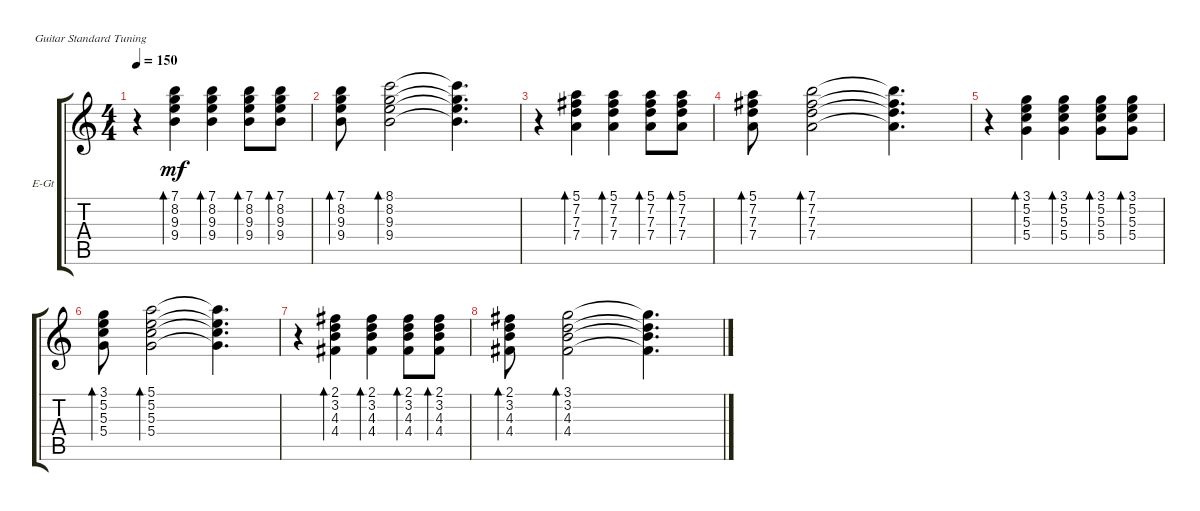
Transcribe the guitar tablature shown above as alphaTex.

\defaultSystemsLayout 4
\bracketExtendMode groupsimilarinstruments
\firstSystemTrackNameOrientation horizontal
\otherSystemsTrackNameOrientation horizontal
\track ("Г. Каспарян " "E-Gt") {instrument overdrivenguitar}
\staff {score tabs}
\tuning (E4 B3 G3 D3 A2 E2)
\ts (4 4)
\tempo 150
\clef g2
\ks c
r.4{dy mf} (7.1 8.2 9.3 9.4).4{bd 39} (7.1 8.2 9.3 9.4).4{bd 40} (7.1 8.2 9.3 9.4).8{bd 39} (7.1 8.2 9.3 9.4).8{bd 40} |
(7.1 8.2 9.3 9.4).8{bd 40} (8.1 8.2 9.3 9.4).2{bd 40} (8.1{t} 8.2{t} 9.3{t} 9.4{t}).4{d} |
r.4 (5.1 7.2 7.3 7.4).4{bd 39} (5.1 7.2 7.3 7.4).4{bd 40} (5.1 7.2 7.3 7.4).8{bd 39} (5.1 7.2 7.3 7.4).8{bd 40} |
(5.1 7.2 7.3 7.4).8{bd 40} (7.1 7.2 7.3 7.4).2{bd 40} (7.1{t} 7.2{t} 7.3{t} 7.4{t}).4{d} |
r.4 (3.1 5.2 5.3 5.4).4{bd 39} (3.1 5.2 5.3 5.4).4{bd 40} (3.1 5.2 5.3 5.4).8{bd 39} (3.1 5.2 5.3 5.4).8{bd 40} |
(3.1 5.2 5.3 5.4).8{bd 40} (5.1 5.2 5.3 5.4).2{bd 40} (5.1{t} 5.2{t} 5.3{t} 5.4{t}).4{d} |
r.4 (2.1 3.2 4.3 4.4).4{bd 39} (2.1 3.2 4.3 4.4).4{bd 40} (2.1 3.2 4.3 4.4).8{bd 39} (2.1 3.2 4.3 4.4).8{bd 40} |
(2.1 3.2 4.3 4.4).8{bd 40} (3.1 3.2 4.3 4.4).2{bd 40} (3.1{t} 3.2{t} 4.3{t} 4.4{t}).4{d}
